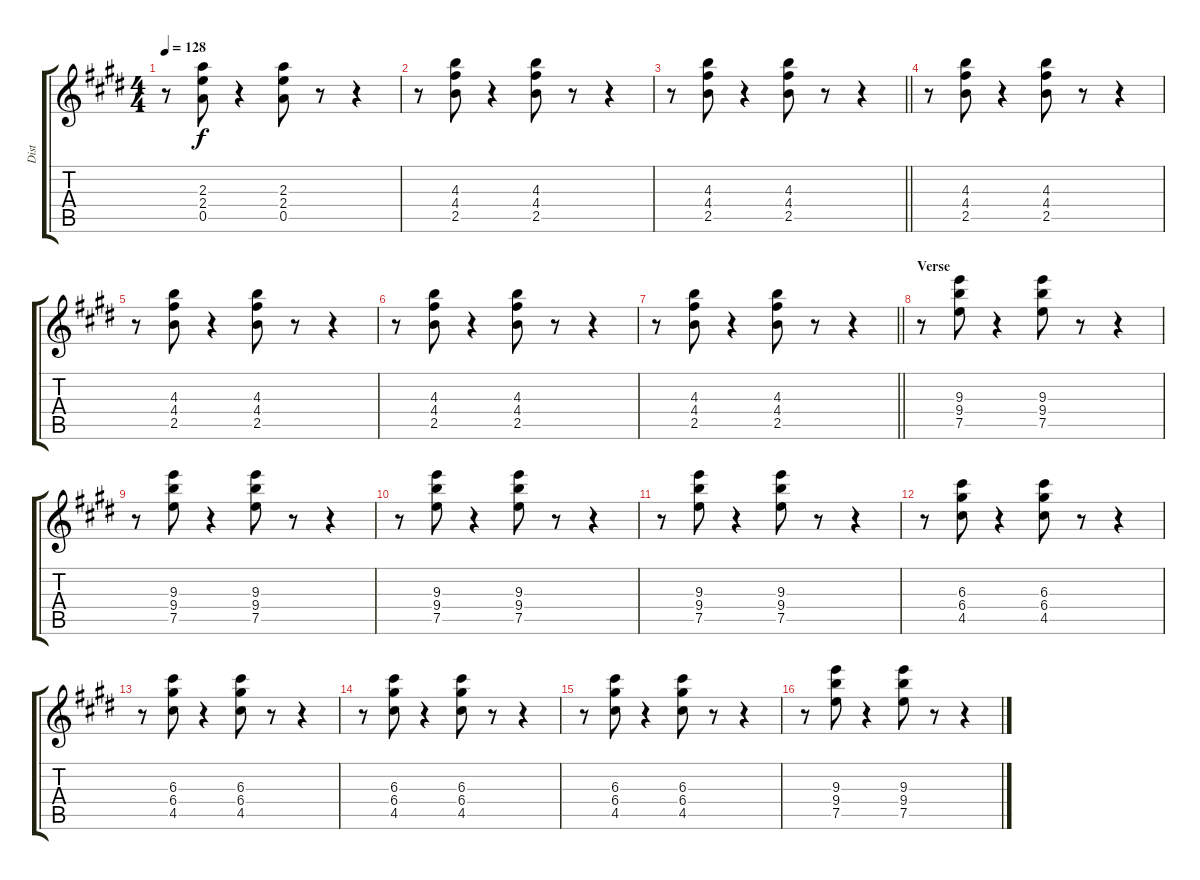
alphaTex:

\track ("Dist" "Dist") {instrument distortionguitar}
\staff {score tabs}
\tuning (E4 B3 G4 D4 A3 E3) {hide}
\ts (4 4)
\tempo 128
\clef g2
\ks e
r.8{dy f} (2.3 2.4 0.5).8 r.4 (2.3 2.4 0.5).8 r.8 r.4 |
\ks c#minor
r.8 (4.3 4.4 2.5).8 r.4 (4.3 4.4 2.5).8 r.8 r.4 |
\barLineRight lightlight
r.8 (4.3 4.4 2.5).8 r.4 (4.3 4.4 2.5).8 r.8 r.4 |
\ks e
r.8 (4.3 4.4 2.5).8 r.4 (4.3 4.4 2.5).8 r.8 r.4 |
\ks c#minor
r.8 (4.3 4.4 2.5).8 r.4 (4.3 4.4 2.5).8 r.8 r.4 |
r.8 (4.3 4.4 2.5).8 r.4 (4.3 4.4 2.5).8 r.8 r.4 |
\barLineRight lightlight
\ks e
r.8 (4.3 4.4 2.5).8 r.4 (4.3 4.4 2.5).8 r.8 r.4 |
\section ("" "Verse")
\ks c#minor
r.8 (9.3 9.4 7.5).8 r.4 (9.3 9.4 7.5).8 r.8 r.4 |
r.8 (9.3 9.4 7.5).8 r.4 (9.3 9.4 7.5).8 r.8 r.4 |
\ks e
r.8 (9.3 9.4 7.5).8 r.4 (9.3 9.4 7.5).8 r.8 r.4 |
\ks c#minor
r.8 (9.3 9.4 7.5).8 r.4 (9.3 9.4 7.5).8 r.8 r.4 |
r.8 (6.3 6.4 4.5).8 r.4 (6.3 6.4 4.5).8 r.8 r.4 |
\ks e
r.8 (6.3 6.4 4.5).8 r.4 (6.3 6.4 4.5).8 r.8 r.4 |
\ks c#minor
r.8 (6.3 6.4 4.5).8 r.4 (6.3 6.4 4.5).8 r.8 r.4 |
r.8 (6.3 6.4 4.5).8 r.4 (6.3 6.4 4.5).8 r.8 r.4 |
\ks e
r.8 (9.3 9.4 7.5).8 r.4 (9.3 9.4 7.5).8 r.8 r.4
